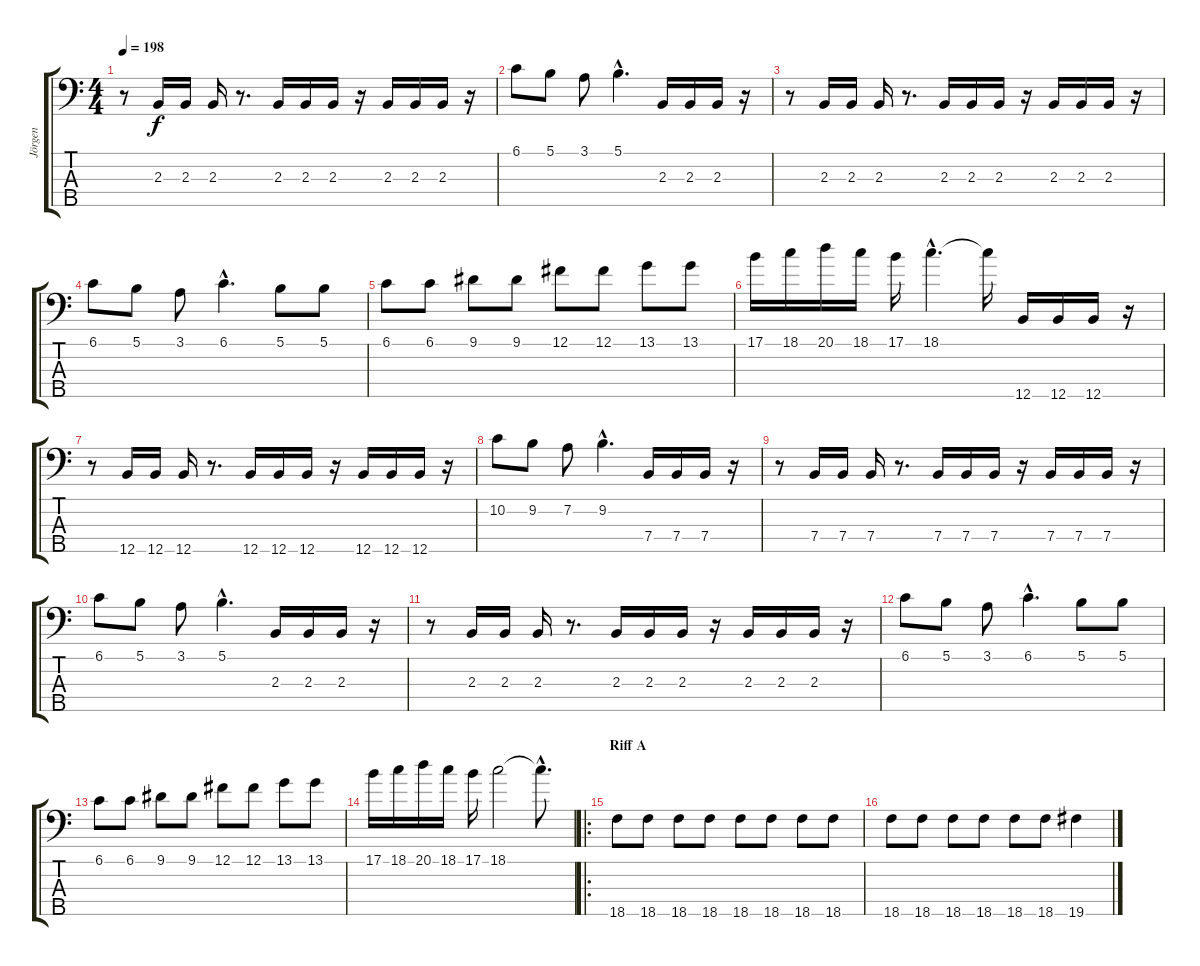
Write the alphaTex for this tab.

\track ("Jörgen" "Jörgen") {instrument electricbassfinger}
\staff {score tabs}
\tuning (Gb2 D2 A1 E1 B0) {hide}
\ts (4 4)
\tempo 198
\clef f4
\ks c
r.8{dy f} 2.3.16 2.3.16 2.3.16 r.8{d} 2.3.16 2.3.16 2.3.16 r.16 2.3.16 2.3.16 2.3.16 r.16 |
6.1.8 5.1.8 3.1.8 5.1{hac}.4{d} 2.3.16 2.3.16 2.3.16 r.16 |
r.8 2.3.16 2.3.16 2.3.16 r.8{d} 2.3.16 2.3.16 2.3.16 r.16 2.3.16 2.3.16 2.3.16 r.16 |
6.1.8 5.1.8 3.1.8 6.1{hac}.4{d} 5.1.8 5.1.8 |
6.1.8 6.1.8 9.1.8 9.1.8 12.1.8 12.1.8 13.1.8 13.1.8 |
17.1.16 18.1.16 20.1.16 18.1.16 17.1.16 18.1{hac}.4{d} 18.1{t}.16 12.5.16 12.5.16 12.5.16 r.16 |
r.8 12.5.16 12.5.16 12.5.16 r.8{d} 12.5.16 12.5.16 12.5.16 r.16 12.5.16 12.5.16 12.5.16 r.16 |
10.2.8 9.2.8 7.2.8 9.2{hac}.4{d} 7.4.16 7.4.16 7.4.16 r.16 |
r.8 7.4.16 7.4.16 7.4.16 r.8{d} 7.4.16 7.4.16 7.4.16 r.16 7.4.16 7.4.16 7.4.16 r.16 |
6.1.8 5.1.8 3.1.8 5.1{hac}.4{d} 2.3.16 2.3.16 2.3.16 r.16 |
r.8 2.3.16 2.3.16 2.3.16 r.8{d} 2.3.16 2.3.16 2.3.16 r.16 2.3.16 2.3.16 2.3.16 r.16 |
6.1.8 5.1.8 3.1.8 6.1{hac}.4{d} 5.1.8 5.1.8 |
6.1.8 6.1.8 9.1.8 9.1.8 12.1.8 12.1.8 13.1.8 13.1.8 |
17.1.16 18.1.16 20.1.16 18.1.16 17.1.16 18.1.2 18.1{hac t}.8{d} |
\ro
\section ("" "Riff A")
18.5.8 18.5.8 18.5.8 18.5.8 18.5.8 18.5.8 18.5.8 18.5.8 |
18.5.8 18.5.8 18.5.8 18.5.8 18.5.8 18.5.8 19.5.4
